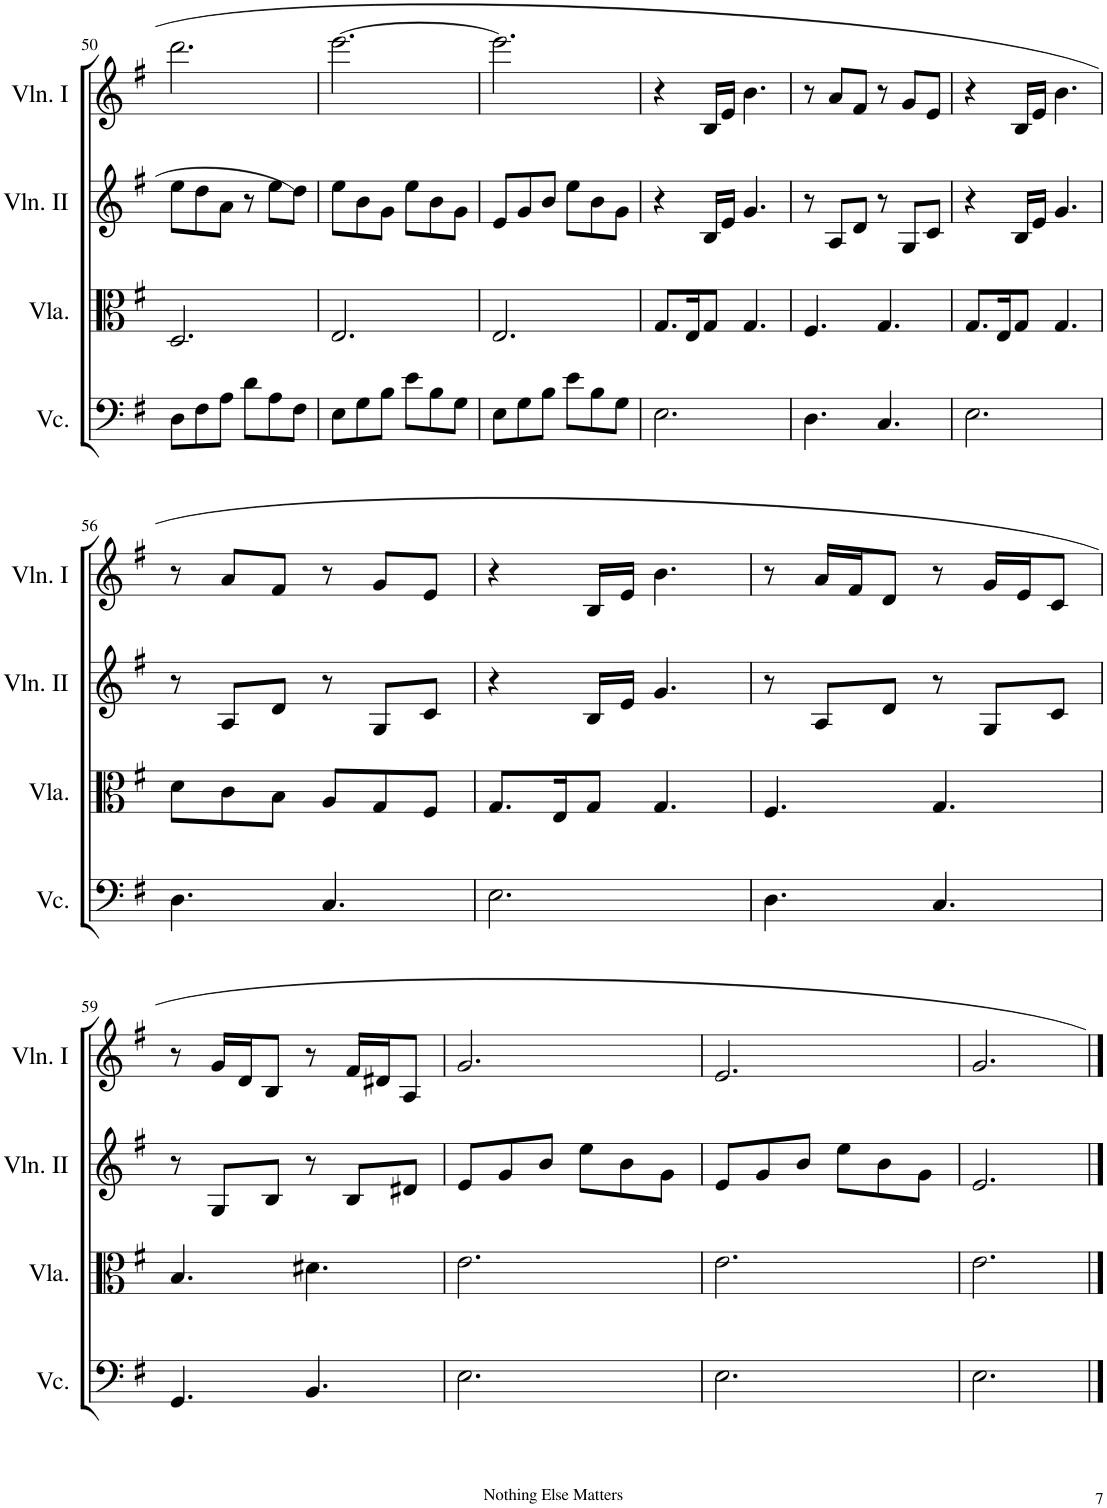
**kern	**kern	**kern	**kern
*part4	*part3	*part2	*part1
*staff4	*staff3	*staff2	*staff1
*I"Violoncello	*I"Viola	*I"Violin II	*I"Violin I
*I'Vc.	*I'Vla.	*I'Vln. II	*I'Vln. I
!!LO:PB:g=z
*clefF4	*clefC3	*clefG2	*clefG2
*k[f#]	*k[f#]	*k[f#]	*k[f#]
*M6/8	*M6/8	*M6/8	*M6/8
=50	=50	=50	=50
8D\L	2.D/	8ee\L	2.ddd\
8F#\	.	8dd\	.
8A\J	.	8a\J	.
8d\L	.	8r	.
8A\	.	8ee\L	.
8F#\J	.	8dd\J	.
=51	=51	=51	=51
8E\L	2.E/	8ee\L	[2.eee\
8G\	.	8b\	.
8B\J	.	8g\J	.
8e\L	.	8ee\L	.
8B\	.	8b\	.
8G\J	.	8g\J	.
=52	=52	=52	=52
8E\L	2.E/	8e/L	2.eee\]
8G\	.	8g/	.
8B\J	.	8b/J	.
8e\L	.	8ee\L	.
8B\	.	8b\	.
8G\J	.	8g\J	.
=53	=53	=53	=53
2.E\	8.G/L	4r	4r
.	16E/K	.	.
.	8G/J	16B/LL	16B/LL
.	.	16e/JJ	16e/JJ
.	4.G/	4.g/	4.b\
=54	=54	=54	=54
4.D\	4.F#/	8r	8r
.	.	8A/L	8a/L
.	.	8d/J	8f#/J
4.C/	4.G/	8r	8r
.	.	8G/L	8g/L
.	.	8c/J	8e/J
=55	=55	=55	=55
2.E\	8.G/L	4r	4r
.	16E/K	.	.
.	8G/J	16B/LL	16B/LL
.	.	16e/JJ	16e/JJ
.	4.G/	4.g/	4.b\
!!LO:LB:g=z
=56	=56	=56	=56
4.D\	8d\L	8r	8r
.	8c\	8A/L	8a/L
.	8B\J	8d/J	8f#/J
4.C/	8A/L	8r	8r
.	8G/	8G/L	8g/L
.	8F#/J	8c/J	8e/J
=57	=57	=57	=57
2.E\	8.G/L	4r	4r
.	16E/K	.	.
.	8G/J	16B/LL	16B/LL
.	.	16e/JJ	16e/JJ
.	4.G/	4.g/	4.b\
=58	=58	=58	=58
4.D\	4.F#/	8r	8r
.	.	8A/L	16a/LL
.	.	.	16f#/J
.	.	8d/J	8d/J
4.C/	4.G/	8r	8r
.	.	8G/L	16g/LL
.	.	.	16e/J
.	.	8c/J	8c/J
!!LO:LB:g=z
=59	=59	=59	=59
4.GG/	4.B/	8r	8r
.	.	8G/L	16g/LL
.	.	.	16d/J
.	.	8B/J	8B/J
4.BB/	4.d#X\	8r	8r
.	.	8B/L	16f#/LL
.	.	.	16d#X/J
.	.	8d#X/J	8A/J
=60	=60	=60	=60
2.E\	2.e\	8e/L	2.g/
.	.	8g/	.
.	.	8b/J	.
.	.	8ee\L	.
.	.	8b\	.
.	.	8g\J	.
=61	=61	=61	=61
2.E\	2.e\	8e/L	2.e/
.	.	8g/	.
.	.	8b/J	.
.	.	8ee\L	.
.	.	8b\	.
.	.	8g\J	.
=62	=62	=62	=62
2.E\	2.e\	2.e/	2.g/
==	==	==	==
*-	*-	*-	*-
